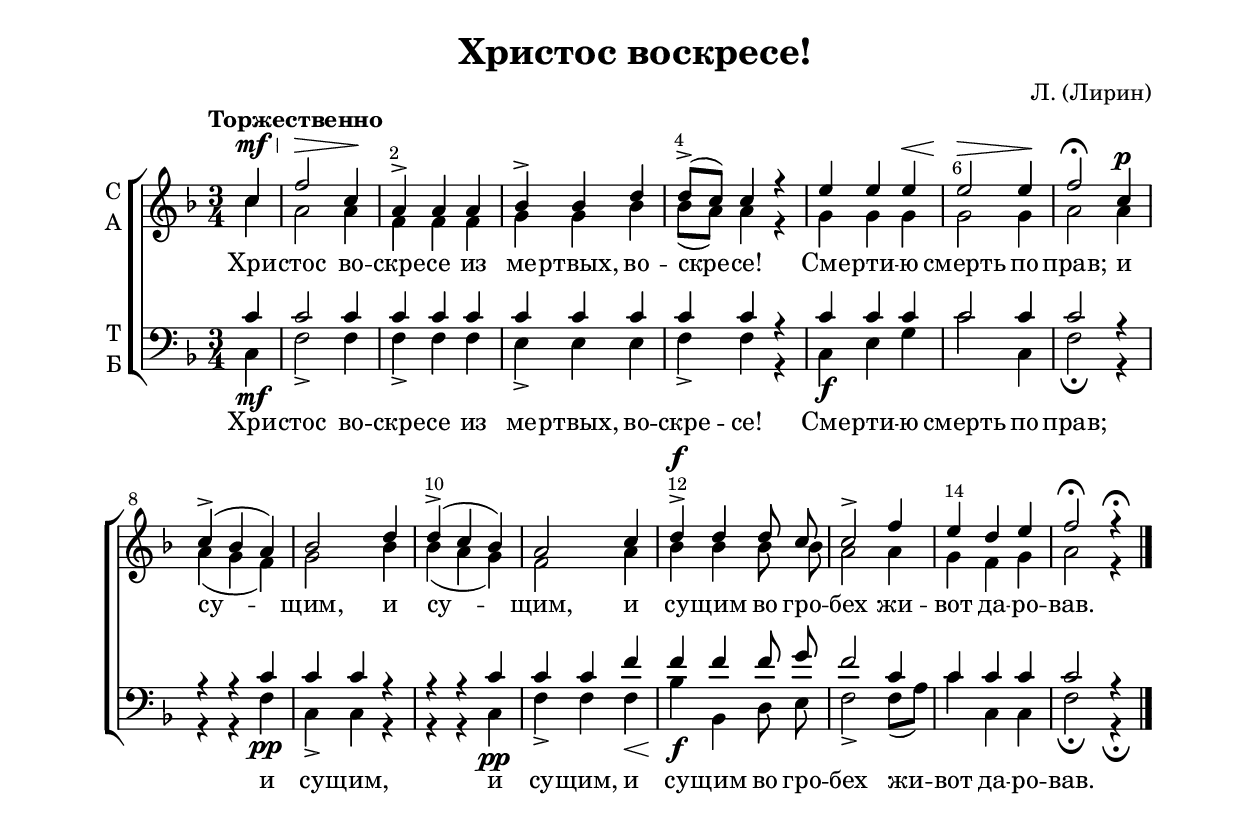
\version "2.18.2"

% закомментируйте строку ниже, чтобы получался pdf с навигацией
#(ly:set-option 'point-and-click #f)
#(ly:set-option 'midi-extension "mid")
#(set-default-paper-size "a4")
%#(set-global-staff-size 18)

\header {
    title = "Христос воскресе!"
%    opus = "№4"
    composer = "Л. (Лирин)"
    %arranger = "перелож для см. хора"
    % Удалить строку версии LilyPond 
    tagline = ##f
  }

\paper {
  #(set-default-paper-size "a4")
  top-margin = 10
  left-margin = 20
  right-margin = 15
  bottom-margin = 15
  indent = 4
  %ragged-bottom = ##f
  %ragged-last-bottom = ##f
}

abr = { \break }
abr = {}

pbr = { \pageBreak }
mbr = { \break }

pbr = {}
%mbr = {}
  
global = {
  \key f \major
  \time 3/4
  \autoBeamOff
  \set Score.skipBars = ##t
  \override Score.BarNumber.break-visibility = #end-of-line-invisible
  \set Score.barNumberVisibility = #(every-nth-bar-number-visible 2)
  \override Score.BarNumber.X-offset = #1
  \override Score.BarNumber.self-alignment-X = #LEFT
}

sopvoice = \relative c'' {
  \global
  \dynamicUp
  \tempo "Торжественно"
  \partial 4 c4\mf\< |
  f2\> c4\! |
  a4-> a a |
  bes-> bes d |
  d8[(-> c]) c4 r |
  e e e\< |
  e2\> e4\! |
  f2\fermata c4\p |
  c->( bes a) |
  bes2 d4 |
  d->( c bes )
  a2 c4 |
  d4\f-> d d8 c |
  c2-> f4 |
  e d e |
  f2\fermata r4\fermata
 
}

altvoice = \relative c'' {
  \global
  \partial 4  c |
  a2 a4 |
  f f f |
  g g bes |
  bes8[( a]) a4 r |
  g g g |
  g2 g4 |
  a2 a4 |
  a( g f) |
  g2 bes4 |
  bes( a g) |
  f2 a4 |
  bes bes bes8 bes |
  a2 a4 |
  g f g |
  a2 r4
}

tenorvoice = \relative c' {
  \global
  \dynamicUp
  \partial 4
  c4 |
  c2 c4 |
  c c c |
  c c c |
  c c r |
  c c c |
  c2 c4 |
  c2 r4 |
  r r c |
  c c r |
  r r c |
  c c f |
  f f f8 g |
  f2 c4 |
  c c c |
  c2 r4
 
}

bassvoice = \relative c {
  \global
  \dynamicDown
  \partial 4
  c\mf |
  f2-> f4 |
  f-> f f |
  e-> e e |
  f-> f r |
  c\f e g |
  c2 c,4 |
  f2\fermata r4 |
  r r f\pp |
  c-> c r |
  r r c\pp |
  f-> f f\< |
  bes\f bes, d8 e |
  f2-> f8[( a]) |
  c4 c, c |
  f2\fermata  r4\fermata \bar "|."
}

texta = \lyricmode {
Хри -- стос во -- cкре -- се из ме -- ртвых, во -- скре -- се!
Сме -- рти -- ю смерть по -- прав;
и су -- щим, и су -- щим, и су -- щим во гро -- бех жи -- вот да -- ро -- вав.
}

textb = \lyricmode {
Хри -- стос во -- cкре -- се из ме -- ртвых, во -- скре -- се!
Сме -- рти -- ю смерть по -- прав;
и су -- щим, и су -- щим, и су -- щим во гро -- бех жи -- вот да -- ро -- вав.
}

  
\score {
%  \transpose c bes {
  \new ChoirStaff
  <<
    \new Staff = "upstaff" \with {
      instrumentName = \markup { \column { "С" "А"  } }
      midiInstrument = "voice oohs"
    } <<
      \new Voice = "soprano" { \voiceOne \sopvoice }
      \new Voice  = "alto" { \voiceTwo \altvoice }
    >> 
    \new Lyrics \lyricsto "soprano" { \texta }
  
    \new Staff \with {
      instrumentName = \markup { \column { "Т" "Б" } }
      midiInstrument = "voice oohs"
    } <<
        \new Voice = "tenor" { \voiceOne \clef bass \tenorvoice }
        \new Voice = "bass" { \voiceTwo \bassvoice }
    >>
    \new Lyrics \lyricsto "bass" { \textb }

  >>
%  }
  \layout {}
  \midi {
    \tempo 4=120
  }
}

